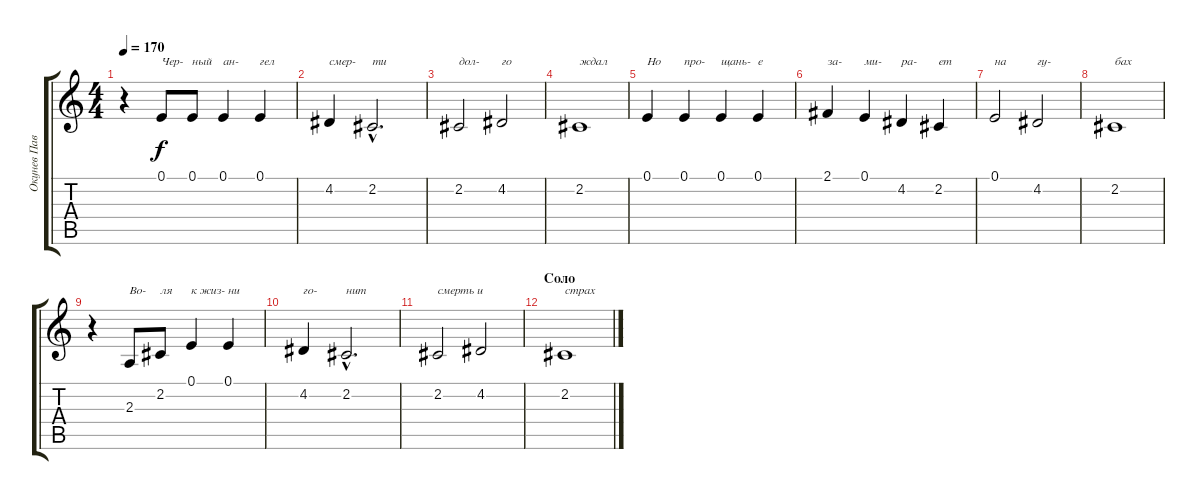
\track ("Окунев Павел" "Окунев Пав") {instrument oboe}
\staff {score tabs}
\tuning (E4 B3 G3 D3 A2 E2) {hide}
\ts (4 4)
\tempo 170
\clef g2
\ks c
r.4{dy f} 0.1.8{txt "Чер-"} 0.1.8{txt "ный"} 0.1.4{txt "ан-"} 0.1.4{txt "гел"} |
4.2.4{txt "смер-"} 2.2{hac}.2{d txt "ти"} |
2.2.2{txt "дол-"} 4.2.2{txt "го"} |
2.2.1{txt "ждал"} |
0.1.4{txt "Но"} 0.1.4{txt "про-"} 0.1.4{txt "щань-"} 0.1.4{txt "е"} |
2.1.4{txt "за-"} 0.1.4{txt "ми-"} 4.2.4{txt "ра-"} 2.2.4{txt "ет"} |
0.1.2{txt "на"} 4.2.2{txt "гу-"} |
2.2.1{txt "бах"} |
r.4 2.3.8{txt "Во-"} 2.2.8{txt "ля"} 0.1.4{txt "к жиз-"} 0.1.4{txt "ни"} |
4.2.4{txt "го-"} 2.2{hac}.2{d txt "нит"} |
2.2.2{txt "смерть и"} 4.2.2 |
\section ("" "Соло")
2.2.1{txt "страх"}
